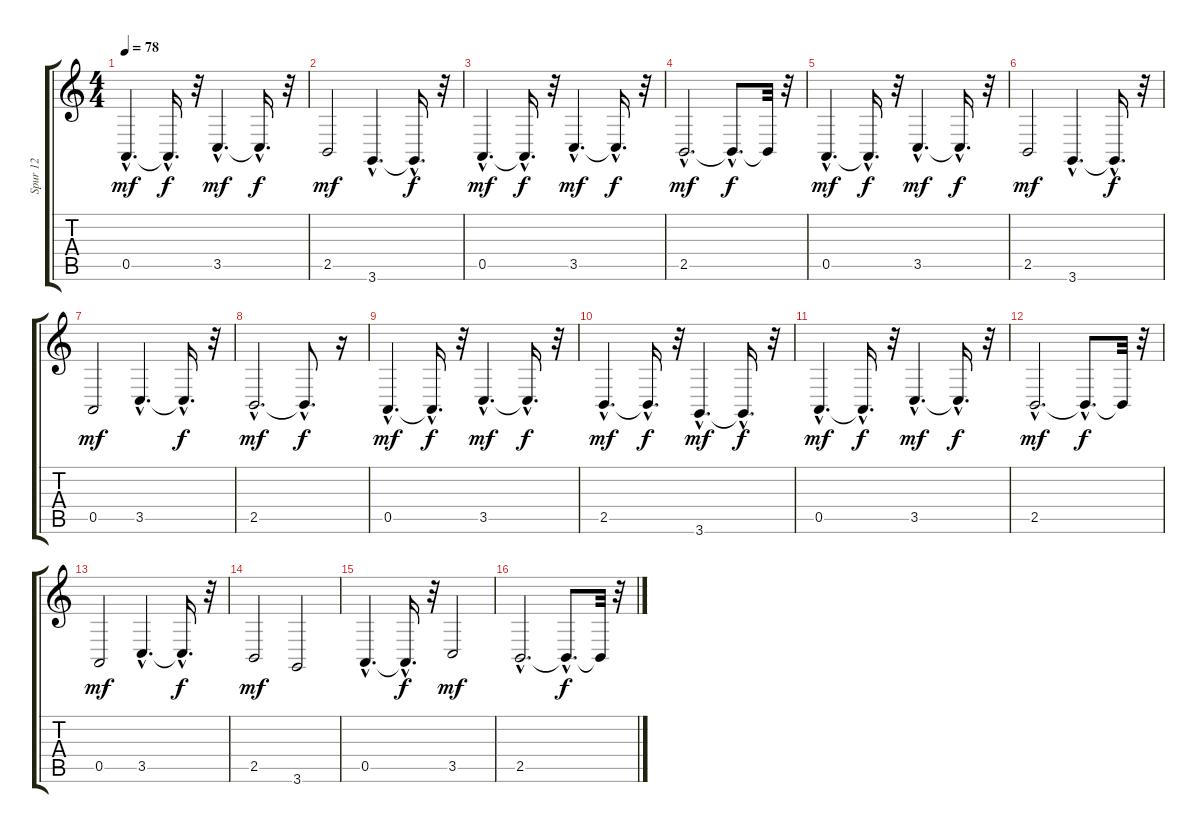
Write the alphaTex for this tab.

\track ("Spur 12" "Spur 12") {instrument flute}
\staff {score tabs}
\tuning (E4 B3 G3 D3 A2 E2) {hide}
\ts (4 4)
\tempo 78
\clef g2
\ks c
0.5{hac}.4{d dy mf} 0.5{hac t}.16{d dy f} r.32 3.5{hac}.4{d dy mf} 3.5{hac t}.16{d dy f} r.32 |
2.5.2{dy mf} 3.6{hac}.4{d} 3.6{hac t}.16{d dy f} r.32 |
0.5{hac}.4{d dy mf} 0.5{hac t}.16{d dy f} r.32 3.5{hac}.4{d dy mf} 3.5{hac t}.16{d dy f} r.32 |
2.5{hac}.2{d dy mf} 2.5{hac t}.8{d dy f} 2.5{t}.32 r.32 |
0.5{hac}.4{d dy mf} 0.5{hac t}.16{d dy f} r.32 3.5{hac}.4{d dy mf} 3.5{hac t}.16{d dy f} r.32 |
2.5.2{dy mf} 3.6{hac}.4{d} 3.6{hac t}.16{d dy f} r.32 |
0.5.2{dy mf} 3.5{hac}.4{d} 3.5{hac t}.16{d dy f} r.32 |
2.5{hac}.2{d dy mf} 2.5{hac t}.8{d dy f} r.16 |
0.5{hac}.4{d dy mf} 0.5{hac t}.16{d dy f} r.32 3.5{hac}.4{d dy mf} 3.5{hac t}.16{d dy f} r.32 |
2.5{hac}.4{d dy mf} 2.5{hac t}.16{d dy f} r.32 3.6{hac}.4{d dy mf} 3.6{hac t}.16{d dy f} r.32 |
0.5{hac}.4{d dy mf} 0.5{hac t}.16{d dy f} r.32 3.5{hac}.4{d dy mf} 3.5{hac t}.16{d dy f} r.32 |
2.5{hac}.2{d dy mf} 2.5{hac t}.8{d dy f} 2.5{t}.32 r.32 |
0.5.2{dy mf} 3.5{hac}.4{d} 3.5{hac t}.16{d dy f} r.32 |
2.5.2{dy mf} 3.6.2 |
0.5{hac}.4{d} 0.5{hac t}.16{d dy f} r.32 3.5.2{dy mf} |
2.5{hac}.2{d} 2.5{hac t}.8{d dy f} 2.5{t}.32 r.32
